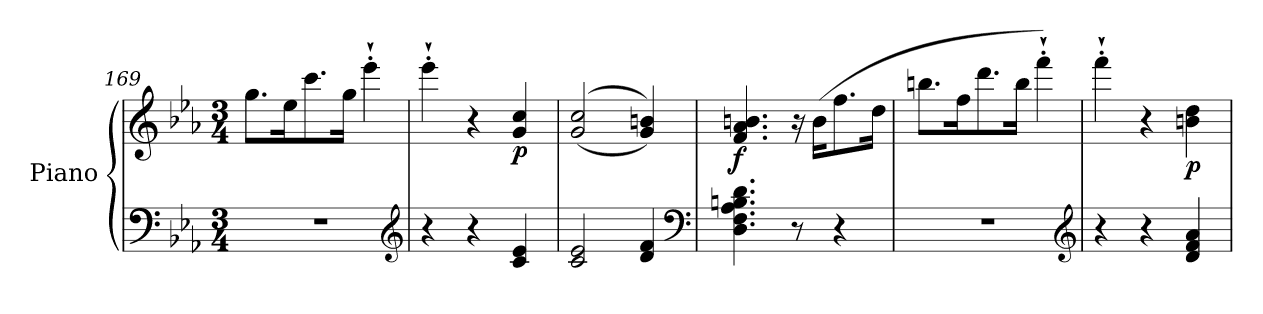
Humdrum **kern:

**kern	**kern	**dynam
*part1	*part1	*part1
*staff2	*staff1	*staff1/2
*I"Piano	*	*
*I'Pno	*	*
*clefF4	*clefG2	*
*k[b-e-a-]	*k[b-e-a-]	*
*E-:	*E-:	*
*M3/4	*M3/4	*
=169	=169	=169
2.r	8.gg\L	.
.	16ee-\K	.
.	8.ccc\	.
.	16gg\Jk	.
.	4eee-`'\	.
*clefG2	*	*
=170	=170	=170
4r	4eee-`'\	.
4r	4r	.
!	!	!LO:DY:b
4c/ 4e-/	4g/ 4cc/	p
=171	=171	=171
2c/ 2e-/	((2g/ 2cc/	.
4d/ 4f/	4g/ 4bn/))	.
*clefF4	*	*
=172	=172	=172
!	!	!LO:DY:b
4.D\ 4.F\ 4.A-\ 4.Bn\ 4.d\	4.f/ 4.a-/ 4.bn/	f
8r	16r	.
.	(16b\KL	.
4r	8.ff\	.
.	16dd\Jk	.
=173	=173	=173
2.r	8.bbn\L	.
.	16ff\K	.
.	8.ddd\	.
.	16bb\Jk	.
.	4fff`'\)	.
*clefG2	*	*
=174	=174	=174
4r	4fff`'\	.
4r	4r	.
!	!	!LO:DY:b
4d/ 4f/ 4a-/	4bn\ 4dd\	p
=	=	=
*-	*-	*-
